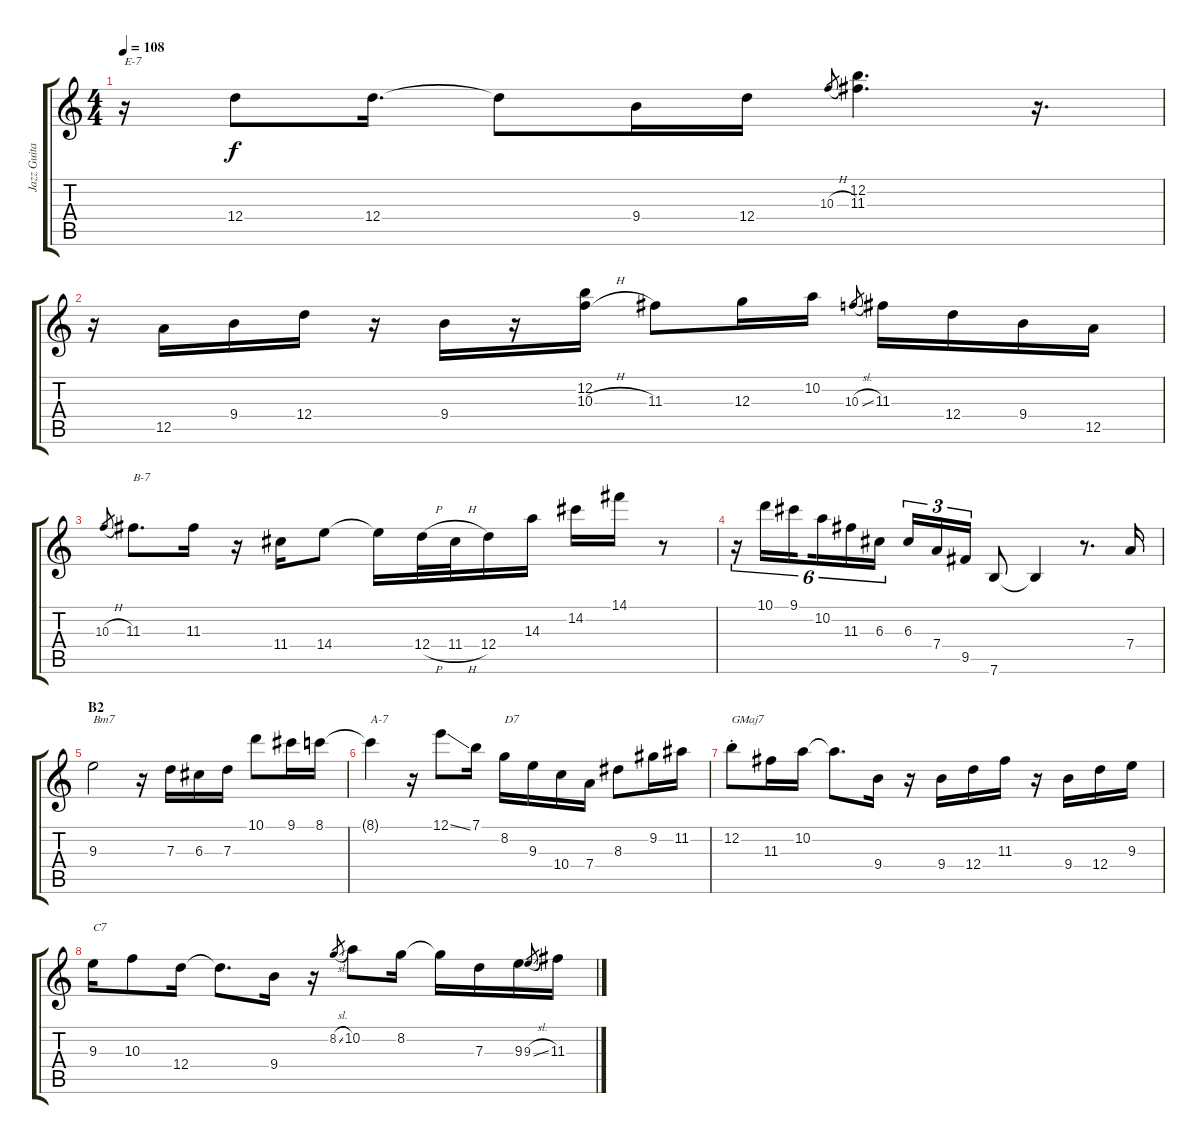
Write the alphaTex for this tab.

\track ("Jazz Guitar" "Jazz Guita") {instrument electricguitarjazz}
\staff {score tabs}
\tuning (E4 B3 G3 D3 A2 E2) {hide}
\ts (4 4)
\tempo 108
\clef g2
\ks c
r.16{txt "E-7" dy f} 12.4.8 12.4.16{d} 12.4{t}.8 9.4.16 12.4.16 10.3{h}.8{gr} (12.2 11.3).4{d} r.16{d} |
r.16 12.5.16 9.4.16 12.4.16 r.16 9.4.16 r.16 (12.2 10.3{h}).16 11.3.8 12.3.16 10.2.16 10.3{sl}.8{gr} 11.3.16 12.4.16 9.4.16 12.5.16 |
10.3{h}.8{gr} 11.3.8{d txt "B-7"} 11.3.16 r.16 11.4.16 14.4.8 14.4{t}.16 12.4{h}.32 11.4{h}.32 12.4.16 14.3.16 14.2.16 14.1.16 r.8 |
r.16{tu (6 4)} 10.1.16{tu (6 4)} 9.1.16{tu (6 4) beam splitsecondary} 10.2.16{tu (6 4)} 11.3.16{tu (6 4)} 6.3.16{tu (6 4)} 6.3.16{tu (3 2)} 7.4.16{tu (3 2)} 9.5.16{tu (3 2)} 7.6.8 7.6{t}.4 r.8{d} 7.4.16 |
\section ("" "B2")
9.3.2{txt "Bm7"} r.16 7.3.16 6.3.16 7.3.16 10.1.8 9.1.16 8.1.16 |
8.1{t}.4{txt "A-7"} r.16 12.1{ss}.8 7.1.16 8.2.16{txt "D7"} 9.3.16 10.4.16 7.4.16 8.3.8 9.2.16 11.2.16 |
12.2{st}.8{txt "GMaj7"} 11.3.16 10.2.16 10.2{t}.8{d} 9.4.16 r.16 9.4.16 12.4.16 11.3.16 r.16 9.4.16 12.4.16 9.3.16 |
9.3.16{txt "C7"} 10.3.8 12.4.16 12.4{t}.8{d} 9.4.16 r.16 8.2{sl}.8{gr} 10.2.8 8.2.16 8.2{t}.16 7.3.16 9.3.16 9.3{sl}.8{gr} 11.3.16
